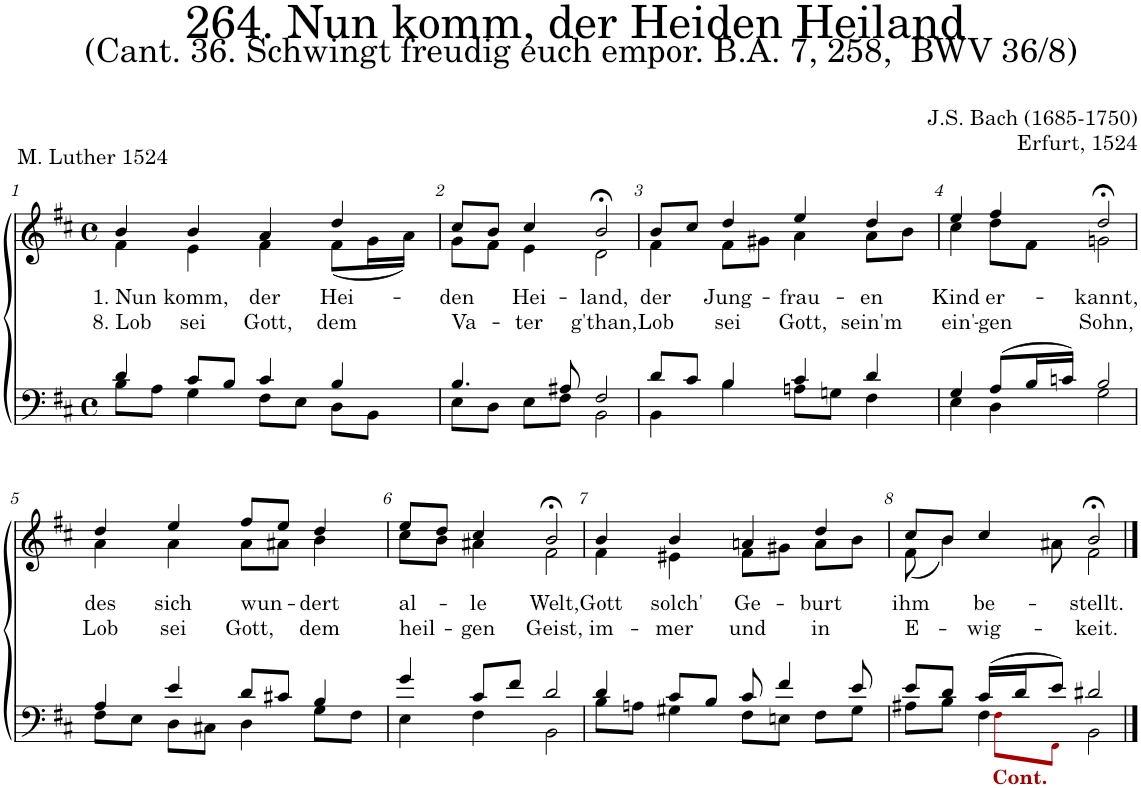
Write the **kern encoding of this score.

**kern	**kern	**text	**text
*part2	*part1	*part1	*part1
*staff2	*staff1	*staff1	*staff1
*I"Tenor/Bass	*I"Soprano/Alto	*	*
*clefF4	*clefG2	*	*
*k[f#c#]	*k[f#c#]	*	*
*M4/4	*M4/4	*	*
*met(c)	*met(c)	*	*
=1	=1	=1	=1
*^	*	*	*
!	!	!	!LO:LY:b	!LO:LY:b
*	*	*^	*	*
4d/	8B\L	4b/	4f#\	1. Nun	8. Lob
.	8A\J	.	.	.	.
!	!	!	!	!LO:LY:b	!LO:LY:b
8c#/L	4G\	4b/	4e\	komm,	sei
8B/J	.	.	.	.	.
!	!	!	!	!LO:LY:b	!LO:LY:b
4c#/	8F#\L	4a/	4f#\	der	Gott,
.	8E\J	.	.	.	.
!	!	!	!	!LO:LY:b	!LO:LY:b
4B/	8D\L	4dd/	(8f#\L	Hei-	dem
.	8BB\J	.	16g\L	.	.
.	.	.	16a\JJ)	.	.
=2	=2	=2	=2	=2	=2
!	!	!	!	!LO:LY:b	!LO:LY:b
4.B/	8E\L	8cc#/L	8g\L	-den	Va-
.	8D\J	8b/J	8f#\J	.	.
!	!	!	!	!LO:LY:b	!LO:LY:b
.	8E\L	4cc#/	4e\	Hei-	-ter
8A#X/	8F#\J	.	.	.	.
!	!	!	!	!LO:LY:b	!LO:LY:b
2F#/	2BB\	2b;<,/	2d\	land,	g'than,
=3	=3	=3	=3	=3	=3
!	!	!	!	!LO:LY:b	!LO:LY:b
8d/L	4BB\	8b/L	4f#\	der	Lob
8c#/J	.	8cc#/J	.	.	.
!	!	!	!	!LO:LY:b	!LO:LY:b
4B/	4B\	4dd/	8f#\L	Jung-	sei
.	.	.	8g#X\J	.	.
!	!	!	!	!LO:LY:b	!LO:LY:b
4c#/	8An\L	4ee/	4a\	-frau-	Gott,
.	8Gn\J	.	.	.	.
!	!	!	!	!LO:LY:b	!LO:LY:b
4d/	4F#\	4dd/	8a\L	-en	sein'm
.	.	.	8b\J	.	.
=4	=4	=4	=4	=4	=4
!	!	!	!	!LO:LY:b	!LO:LY:b
4G/	4E\	4ee/	4cc#\	Kind	ein'-
!	!	!	!	!LO:LY:b	!LO:LY:b
(8A/L	4D\	4ff#/	8dd\L	er-	-gen
16B/L	.	.	8f#\J	.	.
16cn/JJ)	.	.	.	.	.
!	!	!	!	!LO:LY:b	!LO:LY:b
2B/	2G\	2dd;<,/	2gn\	-kannt,	Sohn,
!!LO:LB:g=z	!!
=5	=5	=5	=5	=5	=5
!	!	!	!	!LO:LY:b	!LO:LY:b
4A/	8F#\L	4dd/	4a\	des	Lob
.	8E\J	.	.	.	.
!	!	!	!	!LO:LY:b	!LO:LY:b
4e/	8D\L	4ee/	4a\	sich	sei
.	8C#X\J	.	.	.	.
!	!	!	!	!LO:LY:b	!LO:LY:b
8d/L	4D\	8ff#/L	8a\L	wun-	Gott,
8c#X/J	.	8ee/J	8a#X\J	.	.
!	!	!	!	!LO:LY:b	!LO:LY:b
4B/	8G\L	4dd/	4b\	-dert	dem
.	8F#\J	.	.	.	.
=6	=6	=6	=6	=6	=6
!	!	!	!	!LO:LY:b	!LO:LY:b
4g/	4E\	8ee/L	8cc#\L	al-	heil-
.	.	8dd/J	8b\J	.	.
!	!	!	!	!LO:LY:b	!LO:LY:b
8c#/L	4F#\	4cc#/	4a#X\	-le	-gen
8f#/J	.	.	.	.	.
!	!	!	!	!LO:LY:b	!LO:LY:b
2d/	2BB\	2b;<,/	2f#\	Welt,	Geist,
=7	=7	=7	=7	=7	=7
!	!	!	!	!LO:LY:b	!LO:LY:b
4d/	8B\L	4b/	4f#\	Gott	im-
.	8An\J	.	.	.	.
!	!	!	!	!LO:LY:b	!LO:LY:b
8c#/L	4G#X\	4b/	4e#X\	solch'	-mer
8B/J	.	.	.	.	.
!	!	!	!	!LO:LY:b	!LO:LY:b
8c#/	8F#\L	4an/	8f#\L	Ge-	und
4f#/	8En\J	.	8g#X\J	.	.
!	!	!	!	!LO:LY:b	!LO:LY:b
.	8F#\L	4dd/	8a\L	-burt	in
8e/	8G#\J	.	8b\J	.	.
=8	=8	=8	=8	=8	=8
*	*^	*	*	*	*
!	!	!	!	!	!LO:LY:b	!LO:LY:b
8e/L	8A#X\L	4ryy	8cc#/L	(8f#\	ihm	E-
8d/J	8B\J	.	8b/J	4b\)	.	.
!LO:TX:b:B:color=#A40000:t=Cont.	!	!	!	!	!	!
!	!	!	!	!	!LO:LY:b	!LO:LY:b
(16c#/LL	4F#\	8F#i\L	4cc#/	.	be-	-wig-
16d/J	.	.	.	.	.	.
8e/J)	.	8FF#i\J	.	8a#X\	.	.
!	!	!	!	!	!LO:LY:b	!LO:LY:b
2d#X/	2BB\	2ryy	2b;</	2f#\	-stellt.	-keit.
*v	*v	*v	*	*	*	*
*	*v	*v	*	*
==	==	==	==
*-	*-	*-	*-
